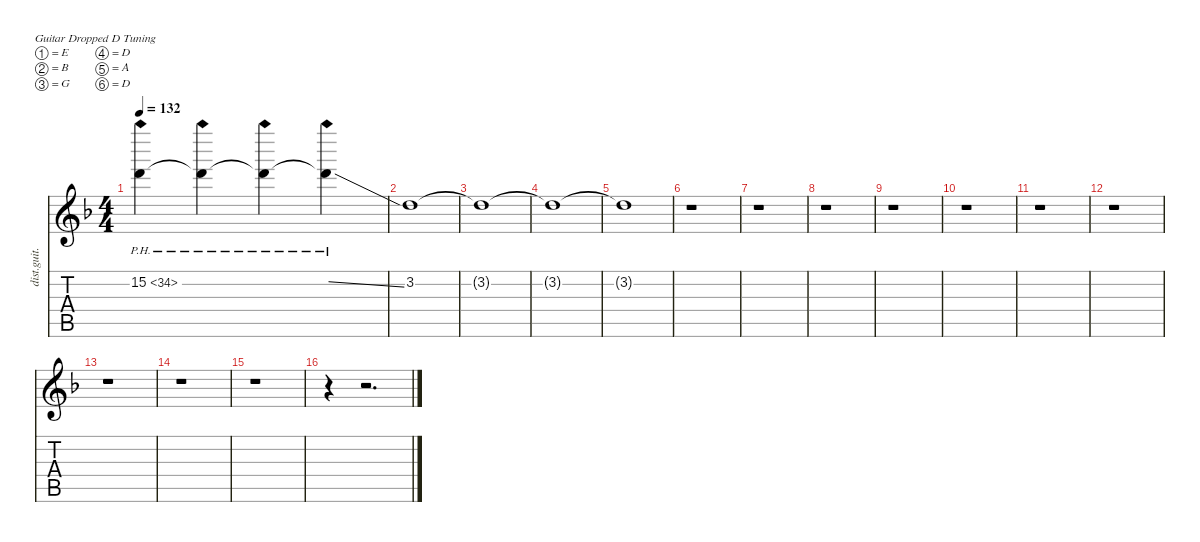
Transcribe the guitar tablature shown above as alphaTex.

\defaultSystemsLayout 4
\hideDynamics
\bracketExtendMode nobrackets
\otherSystemsTrackNameOrientation horizontal
\track ("Lead Guitar" "dist.guit.") {instrument distortionguitar}
\staff {score tabs}
\tuning (E4 B3 G3 D3 A2 D2)
\ts (4 4)
\tempo 132
\clef g2
\ks dminor
15.2{ph 19 t acc forcenatural}.4{dy f beam Down} 15.2{ph 19 t acc forcenatural}.4{beam Down} 15.2{ph 19 t acc forcenatural}.4{beam Down} 15.2{ph 19 ss t acc forcenatural}.4{beam Down} |
3.2{acc forcenatural}.1{beam Down} |
3.2{t acc forcenatural}.1{beam Down} |
3.2{t acc forcenatural}.1{beam Down} |
3.2{t acc forcenatural}.1{beam Down} |
r.1{beam Down} |
r.1{beam Down} |
r.1{beam Down} |
r.1{beam Down} |
r.1{beam Down} |
r.1{beam Down} |
r.1{beam Down} |
r.1{beam Down} |
r.1{beam Down} |
r.1{beam Down} |
r.4{beam Down} r.2{d beam Down}
